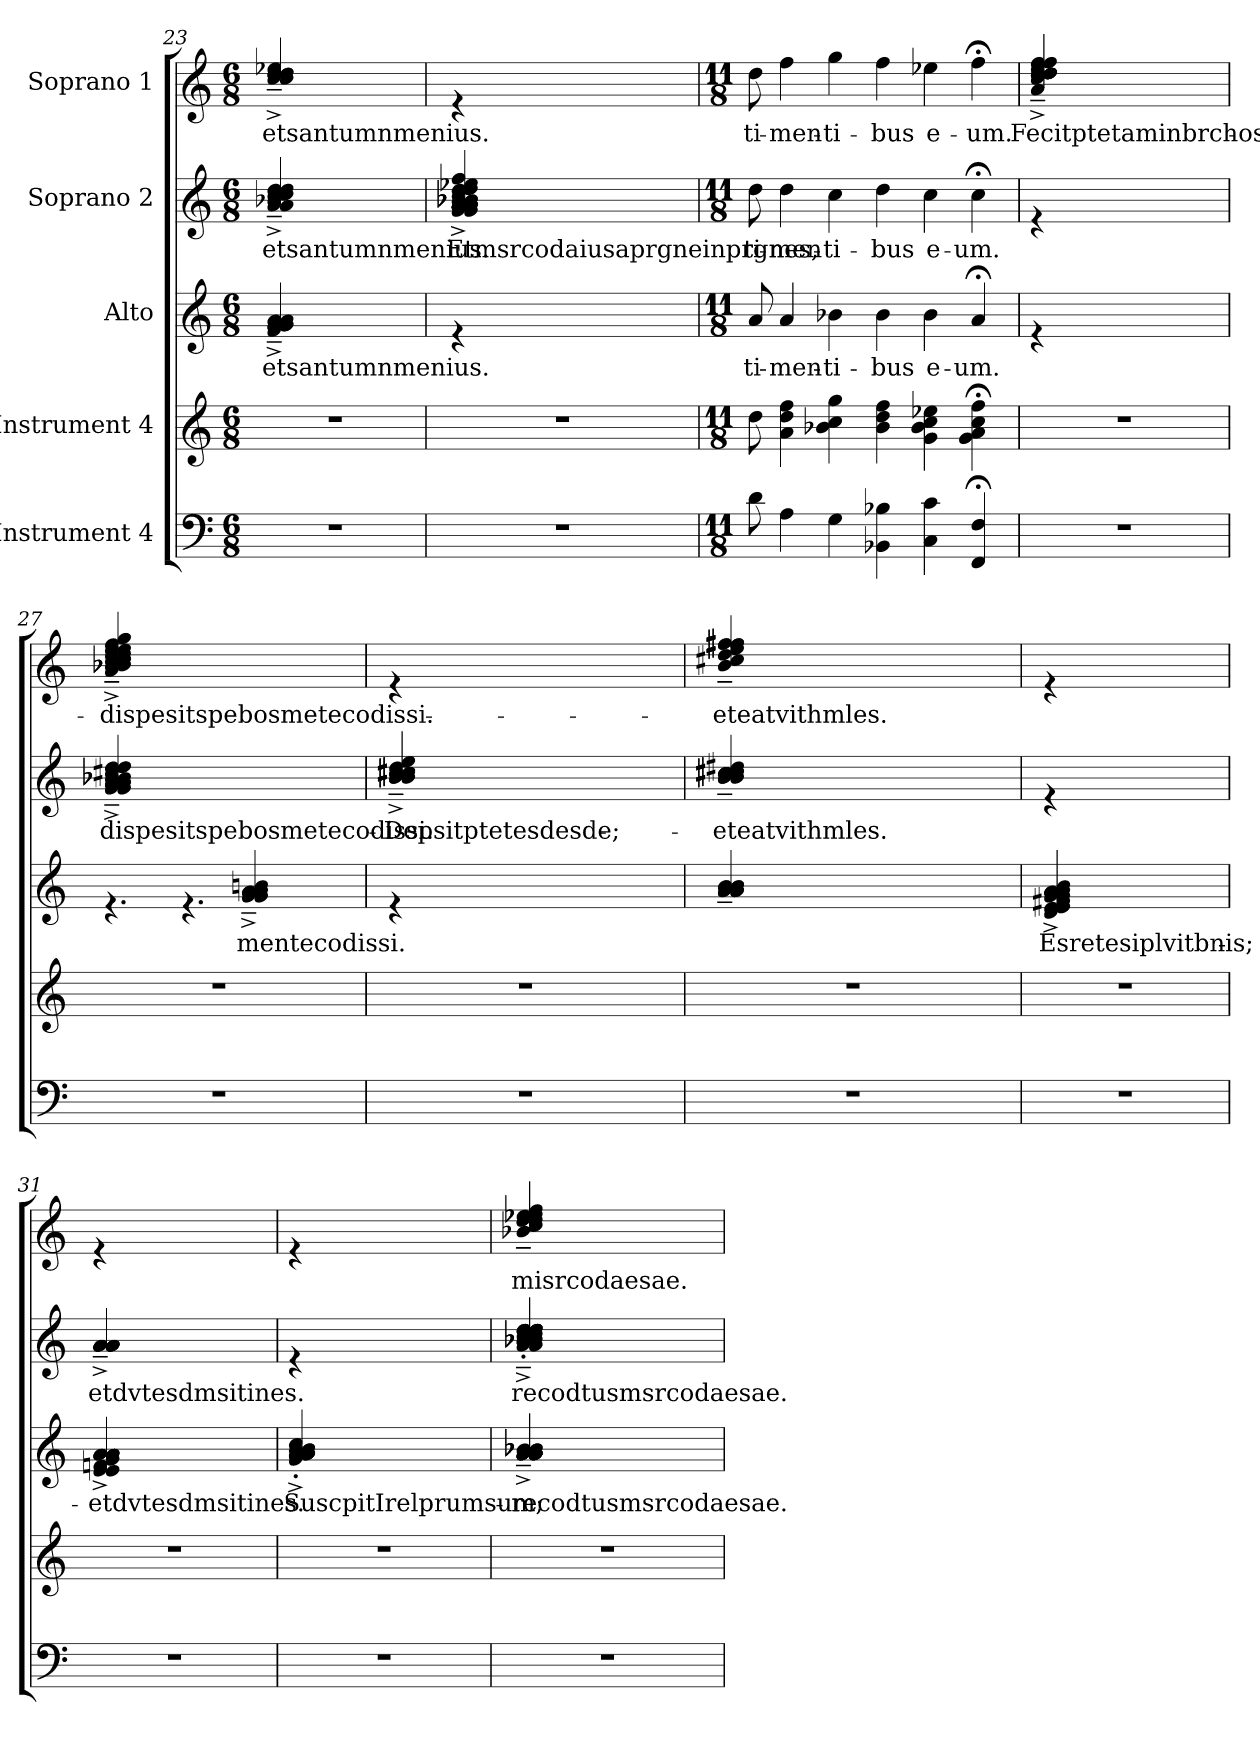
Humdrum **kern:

**kern	**kern	**kern	**text	**kern	**text	**kern	**text
*part5	*part4	*part3	*part3	*part2	*part2	*part1	*part1
*staff5	*staff4	*staff3	*staff3	*staff2	*staff2	*staff1	*staff1
*I"Instrument 4	*I"Instrument 4	*I"Alto	*	*I"Soprano 2	*	*I"Soprano 1	*
*clefF4	*clefG2	*clefG2	*	*clefG2	*	*clefG2	*
*k[]	*k[]	*k[]	*	*k[]	*	*k[]	*
*C:	*C:	*C:	*	*C:	*	*C:	*
*M6/8	*M6/8	*M6/8	*	*M6/8	*	*M6/8	*
=23	=23	=23	=23	=23	=23	=23	=23
!	!	!	!LO:LY:b:cj	!	!LO:LY:b:cj	!	!LO:LY:b:cj
2.r	2.r	4a/^<~< 4a/^<~< 4g/^<~< 4g/^<~< 4g/^<~< 4f/^<~< 4g/^<~<	-etsantumnmenius.	4dd/~<^> 4dd/~<^> 4cc/~<^> 4cc/~<^> 4b-X/~<^> 4a/~<^> 4a/~<^>	-etsantumnmenius.	4ee-X/^>~> 4dd/^>~> 4dd/^>~> 4dd/^>~> 4cc/^>~> 4cc/^>~> 4dd/^>~>	-etsantumnmenius.
.	.	2ryy	.	2ryy	.	2ryy	.
!!LO:PB:g=z
=24	=24	=24	=24	=24	=24	=24	=24
!	!	!	!	!	!LO:LY:b:cj	!	!
2.r	2.r	4re	.	4ff/^< 4ee-X/^< 4dd/^< 4cc/^< 4b-X/^< 4b-/^< 4b-/^< 4a/^< 4a/^< 4a/^< 4a/^< 4a/^< 4a/^< 4a/^< 4a/^< 4a/^< 4g/^< 4g/^< 4dd/^<	Etmsrcodaiusaprgneinprgnes,	4re	.
.	.	2ryy	.	2ryy	.	2ryy	.
!!LO:PB:g=z
=25	=25	=25	=25	=25	=25	=25	=25
*M11/8	*M11/8	*M11/8	*	*M11/8	*	*M11/8	*
!	!	!	!LO:LY:b:cj	!	!LO:LY:b:cj	!	!LO:LY:b:cj
8d\	8dd\	8a/	ti-	8dd\	ti-	8dd\	ti-
!	!	!	!LO:LY:b:cj	!	!LO:LY:b:cj	!	!LO:LY:b:cj
4A\	4ff\ 4a\ 4dd\	4a/	-men-	4dd\	-men-	4ff\	-men-
!	!	!	!LO:LY:b:cj	!	!LO:LY:b:cj	!	!LO:LY:b:cj
4G\	4cc\ 4b-X\ 4gg\	4b-X\	-ti-	4cc\	-ti-	4gg\	-ti-
!	!	!	!LO:LY:b:cj	!	!LO:LY:b:cj	!	!LO:LY:b:cj
4BB-X\ 4B-X\	4ff\ 4dd\ 4b-\	4b-\	-bus	4dd\	-bus	4ff\	-bus
!	!	!	!LO:LY:b:cj	!	!LO:LY:b:cj	!	!LO:LY:b:cj
4c\ 4C\	4cc\ 4b-\ 4g\ 4ee-X\	4b-\	e-	4cc\	e-	4ee-X\	e-
!	!	!	!LO:LY:b:cj	!	!LO:LY:b:cj	!	!LO:LY:b:cj
4F/;< 4FF/;<	4ff\;< 4cc\;< 4g\;< 4a\;<	4a;</	-um.	4cc;<\	-um.	4ff;<\	-um.
!!LO:LB:g=z
=26	=26	=26	=26	=26	=26	=26	=26
!	!	!	!	!	!	!	!LO:LY:b:cj
8%11r	8%11r	4re	.	4re	.	4ff/~<^> 4ff/~<^> 4ee/~<^> 4dd/~<^> 4dd/~<^> 4dd/~<^> 4dd/~<^> 4dd/~<^> 4dd/~<^> 4dd/~<^> 4cc/~<^> 4a/~<^>	Fecitptetaminbrchoso;-
.	.	1ryy	.	1ryy	.	1ryy	.
.	.	8ryy	.	8ryy	.	8ryy	.
=27	=27	=27	=27	=27	=27	=27	=27
!	!	!	!	!	!LO:LY:b:cj	!	!LO:LY:b:cj
8%11r	8%11r	4.rf	.	4dd/^<~> 4dd/^<~> 4dd/^<~> 4b-X/^<~> 4b-/^<~> 4a/^<~> 4a/^<~> 4a/^<~> 4a/^<~> 4g/^<~> 4g/^<~> 4cc#X/^<~>	dispesitspebosmetecodissi.-	4gg/^>~> 4ff/^>~> 4ee/^>~> 4dd/^>~> 4dd/^>~> 4cc/^>~> 4cc/^>~> 4cc/^>~> 4b-X/^>~> 4b-/^>~> 4a/^>~> 4ee/^>~>	-dispesitspebosmetecodissi.-
.	.	.	.	1ryy	.	1ryy	.
.	.	4.rf	.	.	.	.	.
!	!	!	!LO:LY:b:cj	!	!	!	!
.	.	4a/^<~< 4a/^<~< 4a/^<~< 4g/^<~< 4g/^<~< 4bn/^<~<	mentecodissi.-	.	.	.	.
.	.	4.ryy	.	.	.	.	.
.	.	.	.	8ryy	.	8ryy	.
!!LO:LB:g=z
=28	=28	=28	=28	=28	=28	=28	=28
!	!	!	!	!	!LO:LY:b:cj	!	!
8%11r	8%11r	4re	.	4ee/^>~> 4dd/^>~> 4cc#X/^>~> 4cc#/^>~> 4cc#/^>~> 4cc#/^>~> 4cc#/^>~> 4b/^>~> 4b/^>~> 4b/^>~>	-Depsitptetesdesde;-	4re	.
.	.	1ryy	.	1ryy	.	1ryy	.
.	.	8ryy	.	8ryy	.	8ryy	.
=29	=29	=29	=29	=29	=29	=29	=29
!	!	!	!LO:LY:b:cj	!	!LO:LY:b:cj	!	!LO:LY:b:cj
8%11r	8%11r	4b/~< 4b/~< 4b/~< 4a/~< 4a/~< 4a/~< 4a/~< 4b/~<	--	4cc#X/~> 4cc#/~> 4cc#/~> 4cc#/~> 4b/~> 4b/~> 4b/~> 4dd#X/~>	-eteatvithmles.	4ff#X/~> 4ff#/~> 4ff#/~> 4ee/~> 4dd/~> 4cc#X/~> 4b/~> 4ff#/~>	-eteatvithmles.
.	.	1ryy	.	1ryy	.	1ryy	.
.	.	8ryy	.	8ryy	.	8ryy	.
!!LO:PB:g=z
=30	=30	=30	=30	=30	=30	=30	=30
!	!	!	!LO:LY:b:cj	!	!	!	!
8%11r	8%11r	4b/^< 4a/^< 4a/^< 4g/^< 4g/^< 4f#X/^< 4e/^< 4e/^< 4d/^< 4a/^<	-Esretesiplvitbnis;-	4re	.	4re	.
.	.	1ryy	.	1ryy	.	1ryy	.
.	.	8ryy	.	8ryy	.	8ryy	.
=31	=31	=31	=31	=31	=31	=31	=31
!	!	!	!LO:LY:b:cj	!	!LO:LY:b:cj	!	!
8%11r	8%11r	4a/^< 4a/^< 4a/^< 4a/^< 4a/^< 4a/^< 4g/^< 4fn/^< 4e/^< 4e/^<	-etdvtesdmsitines.	4a/^<~< 4a/^<~< 4a/^<~< 4a/^<~< 4a/^<~< 4a/^<~< 4a/^<~< 4a/^<~< 4a/^<~< 4a/^<~<	etdvtesdmsitines.	4re	.
.	.	1ryy	.	1ryy	.	1ryy	.
.	.	8ryy	.	8ryy	.	8ryy	.
!!LO:LB:g=z
=32	=32	=32	=32	=32	=32	=32	=32
!	!	!	!LO:LY:b:cj	!	!	!	!
8%11r	8%11r	4cc/'<^> 4b/'<^> 4b/'<^> 4b/'<^> 4a/'<^> 4a/'<^> 4a/'<^> 4a/'<^> 4a/'<^> 4g/'<^> 4a/'<^>	SuscpitIrelprumsum;-	4re	.	4re	.
.	.	1ryy	.	1ryy	.	1ryy	.
.	.	8ryy	.	8ryy	.	8ryy	.
=33	=33	=33	=33	=33	=33	=33	=33
!	!	!	!LO:LY:b:cj	!	!LO:LY:b:cj	!	!LO:LY:b:cj
8%11r	8%11r	4b-X/^<~< 4b-/^<~< 4b-/^<~< 4a/^<~< 4a/^<~< 4a/^<~< 4a/^<~< 4a/^<~< 4a/^<~< 4a/^<~< 4a/^<~< 4a/^<~<	-recodtusmsrcodaesae.-	4dd/^>'>~> 4dd/^>'>~> 4dd/^>'>~> 4dd/^>'>~> 4cc/^>'>~> 4cc/^>'>~> 4b-X/^>'>~> 4b-/^>'>~> 4b-/^>'>~> 4a/^>'>~> 4a/^>'>~> 4dd/^>'>~>	recodtusmsrcodaesae.-	4ff/~> 4ee-X/~> 4ee-/~> 4dd/~> 4dd/~> 4cc/~> 4b-X/~> 4dd/~>	misrcodaesae.-
.	.	1ryy	.	1ryy	.	1ryy	.
.	.	8ryy	.	8ryy	.	8ryy	.
=	=	=	=	=	=	=	=
*-	*-	*-	*-	*-	*-	*-	*-
